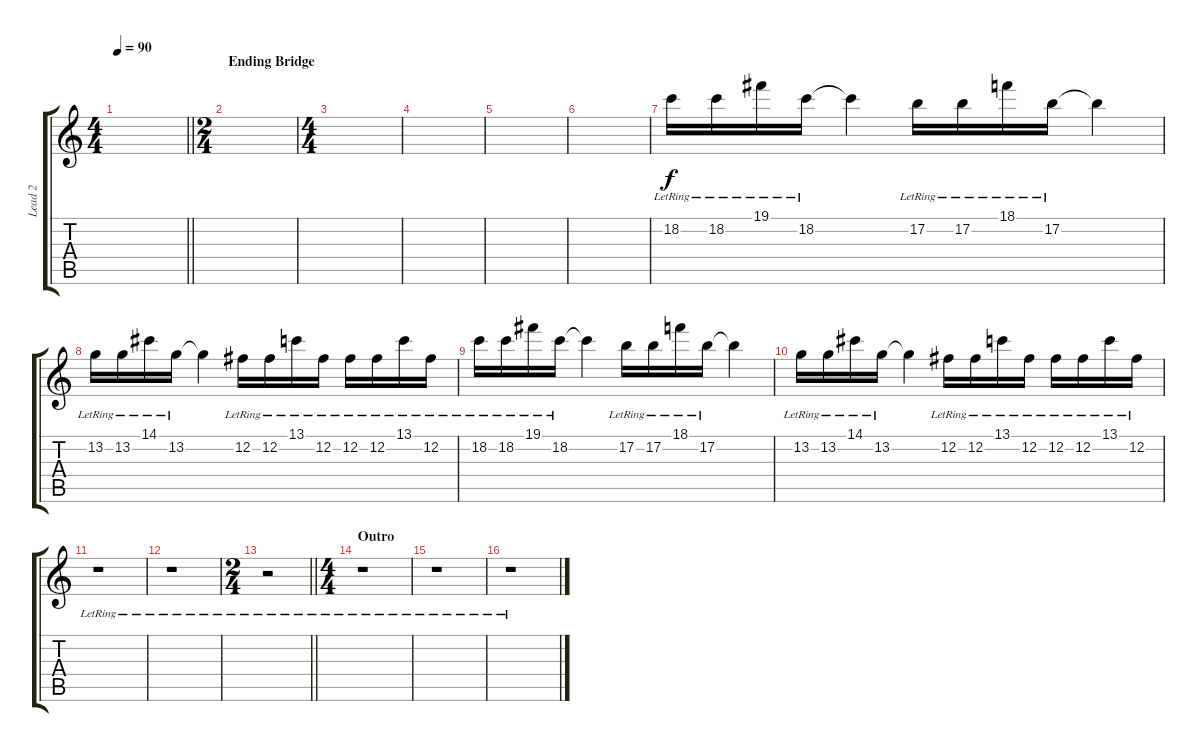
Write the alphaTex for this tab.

\track ("Lead 2" "Lead 2") {instrument overdrivenguitar}
\staff {score tabs}
\tuning (B3 Gb3 D3 A2 E2 B1) {hide}
\ts (4 4)
\tempo 90
\clef g2
\barLineRight lightlight
\ks c
|
\ts (2 4)
\section ("" "Ending Bridge")
|
\ts (4 4)
|
|
|
|
18.2{lr}.16 18.2{lr}.16 19.1{lr}.16 18.2{lr}.16 18.2{t}.4 17.2{lr}.16 17.2{lr}.16 18.1{lr}.16 17.2{lr}.16 17.2{t}.4 |
13.2{lr}.16 13.2{lr}.16 14.1{lr}.16 13.2{lr}.16 13.2{t}.4 12.2{lr}.16 12.2{lr}.16 13.1{lr}.16 12.2{lr}.16 12.2{lr}.16 12.2{lr}.16 13.1{lr}.16 12.2{lr}.16 |
18.2{lr}.16 18.2{lr}.16 19.1{lr}.16 18.2{lr}.16 18.2{t}.4 17.2{lr}.16 17.2{lr}.16 18.1{lr}.16 17.2{lr}.16 17.2{t}.4 |
13.2{lr}.16 13.2{lr}.16 14.1{lr}.16 13.2{lr}.16 13.2{t}.4 12.2{lr}.16 12.2{lr}.16 13.1{lr}.16 12.2{lr}.16 12.2{lr}.16 12.2{lr}.16 13.1{lr}.16 12.2{lr}.16 |
r.1 |
r.1 |
\ts (2 4)
\barLineRight lightlight
r.2 |
\ts (4 4)
\section ("" "Outro")
r.1 |
r.1 |
r.1
